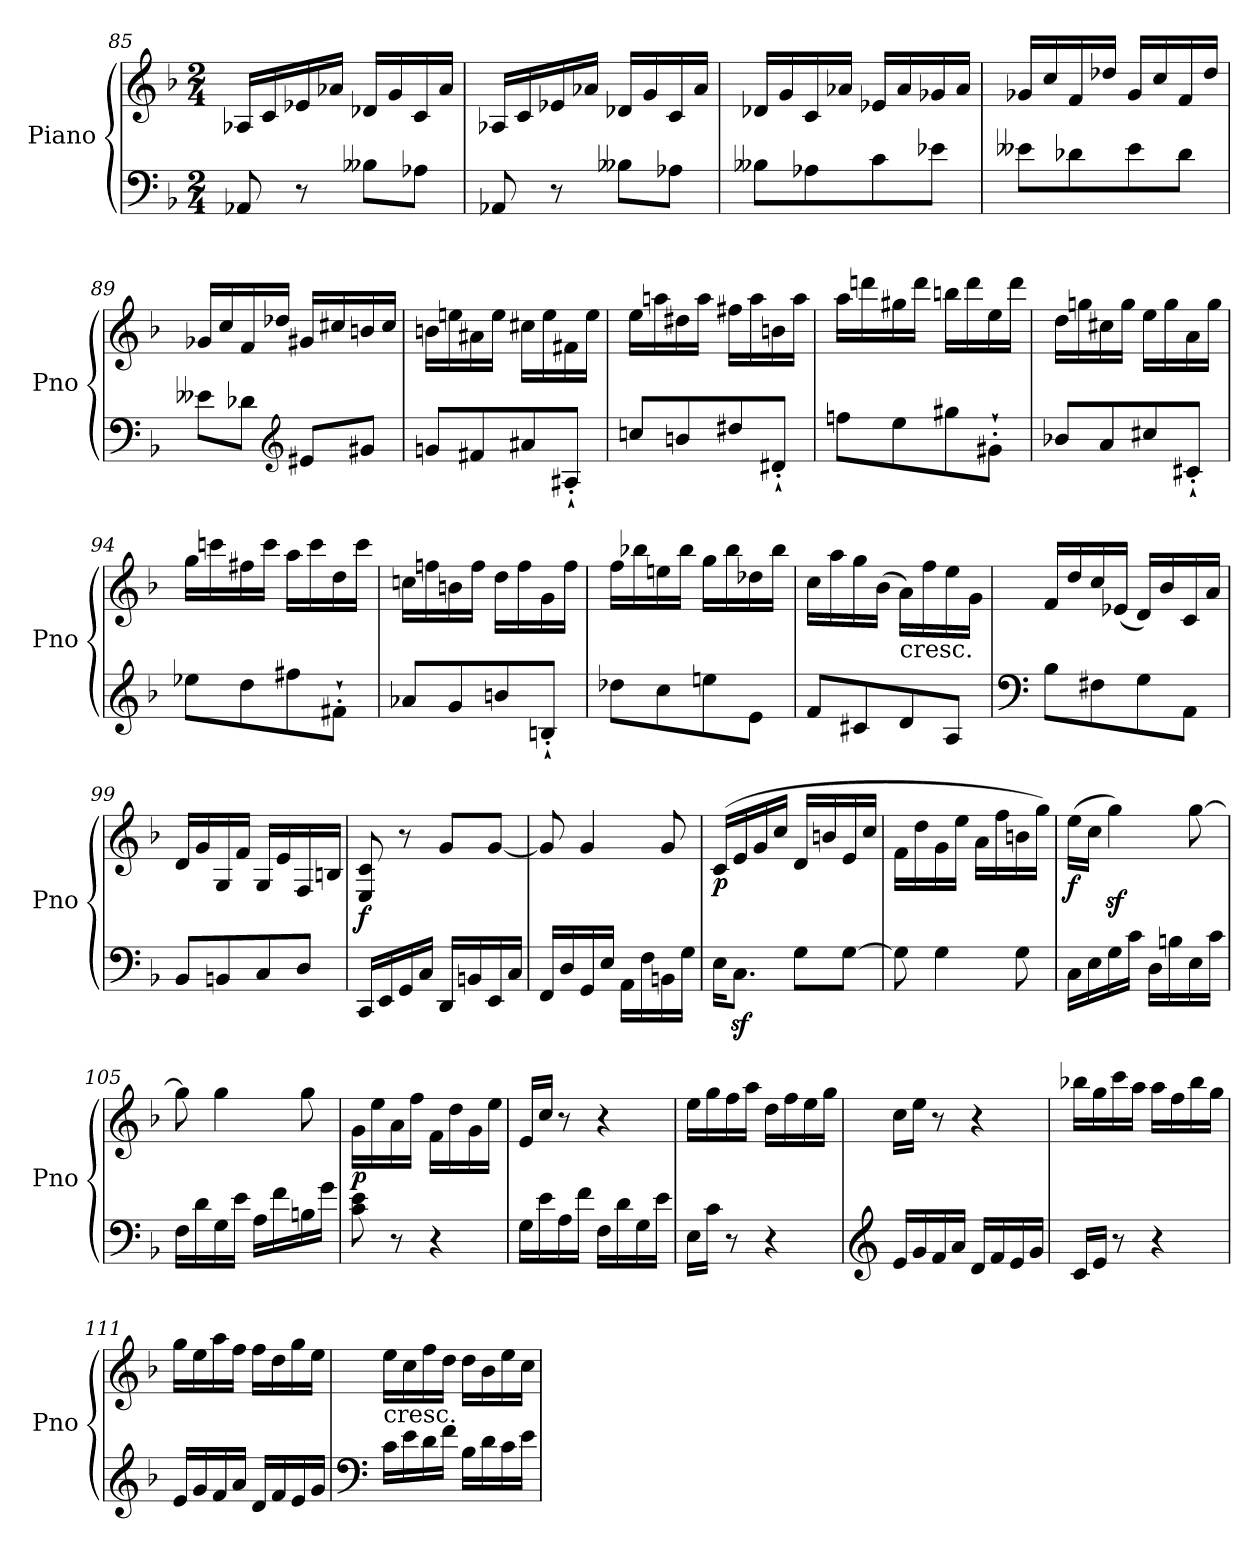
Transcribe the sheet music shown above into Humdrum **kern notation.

**kern	**kern	**dynam
*part1	*part1	*part1
*staff2	*staff1	*staff1/2
*I"Piano	*	*
*I'Pno	*	*
*clefF4	*clefG2	*
*k[b-]	*k[b-]	*
*F:	*F:	*
*M2/4	*M2/4	*
=85	=85	=85
8AA-X/	16A-X/LL	.
.	16c/	.
8r	16e-X/	.
.	16a-X/JJ	.
8B--X\L	16d-X/LL	.
.	16g/	.
8A-X\J	16c/	.
.	16a-/JJ	.
=86	=86	=86
8AA-X/	16A-X/LL	.
.	16c/	.
8r	16e-X/	.
.	16a-X/JJ	.
8B--X\L	16d-X/LL	.
.	16g/	.
8A-X\J	16c/	.
.	16a-/JJ	.
!!LO:LB:g=z
=87	=87	=87
8B--X\L	16d-X/LL	.
.	16g/	.
8A-X\	16c/	.
.	16a-X/JJ	.
8c\	16e-X/LL	.
.	16a-/	.
8e-X\J	16g-X/	.
.	16a-/JJ	.
=88	=88	=88
8e--X\L	16g-X/LL	.
.	16cc/	.
8d-X\	16f/	.
.	16dd-X/JJ	.
8e--\	16g-/LL	.
.	16cc/	.
8d-\J	16f/	.
.	16dd-/JJ	.
=89	=89	=89
8e--X\L	16g-X/LL	.
.	16cc/	.
8d-X\J	16f/	.
.	16dd-X/JJ	.
*clefG2	*	*
8e#X/L	16g#X/LL	.
.	16cc#X/	.
8g#X/J	16bn/	.
.	16cc#/JJ	.
=90	=90	=90
8gn/L	16bn\LL	.
.	16een\	.
8f#X/	16a#X\	.
.	16ee\JJ	.
8a#X/	16cc#X\LL	.
.	16ee\	.
8A#X'`/J	16f#X\	.
.	16ee\JJ	.
!!LO:LB:g=z
=91	=91	=91
8ccn/L	16ee\LL	.
.	16aan\	.
8bn/	16dd#X\	.
.	16aa\JJ	.
8dd#X/	16ff#X\LL	.
.	16aa\	.
8d#X'`/J	16bn\	.
.	16aa\JJ	.
=92	=92	=92
8ffn\L	16aa\LL	.
.	16dddn\	.
8ee\	16gg#X\	.
.	16ddd\JJ	.
8gg#X\	16bbn\LL	.
.	16ddd\	.
8g#X'`\J	16ee\	.
.	16ddd\JJ	.
=93	=93	=93
8b-X/L	16dd\LL	.
.	16ggn\	.
8a/	16cc#X\	.
.	16gg\JJ	.
8cc#X/	16ee\LL	.
.	16gg\	.
8c#X'`/J	16a\	.
.	16gg\JJ	.
=94	=94	=94
8ee-X\L	16gg\LL	.
.	16cccn\	.
8dd\	16ff#X\	.
.	16ccc\JJ	.
8ff#X\	16aa\LL	.
.	16ccc\	.
8f#X'`\J	16dd\	.
.	16ccc\JJ	.
!!LO:LB:g=z
=95	=95	=95
8a-X/L	16ccn\LL	.
.	16ffn\	.
8g/	16bn\	.
.	16ff\JJ	.
8bn/	16dd\LL	.
.	16ff\	.
8Bn'`/J	16g\	.
.	16ff\JJ	.
=96	=96	=96
8dd-X\L	16ff\LL	.
.	16bb-X\	.
8cc\	16een\	.
.	16bb-\JJ	.
8een\	16gg\LL	.
.	16bb-\	.
8e\J	16dd-X\	.
.	16bb-\JJ	.
=97	=97	=97
8f/L	16cc\LL	.
.	16aa\	.
8c#X/	16gg\	.
.	(>16b-\JJ	.
!	!LO:TX:b:t=cresc.	!
8d/	16a\LL)	.
.	16ff\	.
8A/J	16ee\	.
.	16g\JJ	.
=98	=98	=98
*clefF4	*	*
8B-\L	16f/LL	.
.	16dd/	.
8F#X\	16cc/	.
.	(<16e-X/JJ	.
8G\	16d/LL)	.
.	16b-/	.
8AA\J	16c/	.
.	16a/JJ	.
=99	=99	=99
8BB-/L	16d/LL	.
.	16g/	.
8BBn/	16G/	.
.	16f/JJ	.
8C/	16G/LL	.
.	16e/	.
8D/J	16F/	.
.	16Bn/JJ	.
!!LO:LB:g=z
=100	=100	=100
!	!	!LO:DY:b
16CC/LL	8E/ 8c/	f
16EE/	.	.
16GG/	8r	.
16C/JJ	.	.
16DD/LL	8g/L	.
16BBn/	.	.
16EE/	[8g/J	.
16C/JJ	.	.
=101	=101	=101
16FF/LL	8g/]	.
16D/	.	.
16GG/	4g/	.
16E/JJ	.	.
16AA\LL	.	.
16F\	.	.
16BBn\	8g/	.
16G\JJ	.	.
=102	=102	=102
!	!	!LO:DY:b
16E\KL	(>16c/LL	p
8.Cz<\J	16e/	.
.	16g/	.
.	16cc/JJ	.
8G\L	16d/LL	.
.	16bn/	.
[8G\J	16e/	.
.	16cc/JJ	.
=103	=103	=103
8G\]	16f\LL	.
.	16dd\	.
4G\	16g\	.
.	16ee\JJ	.
.	16a\LL	.
.	16ff\	.
8G\	16bn\	.
.	16gg\JJ)	.
=104	=104	=104
!	!	!LO:DY:b
16C\LL	(>16ee\LL	f
16E\	16cc\JJ	.
16G\	4ggz<\)	.
16c\JJ	.	.
16D\LL	.	.
16Bn\	.	.
16E\	[8gg\	.
16c\JJ	.	.
!!LO:LB:g=z
=105	=105	=105
16F\LL	8gg\]	.
16d\	.	.
16G\	4gg\	.
16e\JJ	.	.
16A\LL	.	.
16f\	.	.
16Bn\	8gg\	.
16g\JJ	.	.
=106	=106	=106
!	!	!LO:DY:b
8c\ 8e\	16g\LL	p
.	16ee\	.
8r	16a\	.
.	16ff\JJ	.
4r	16f\LL	.
.	16dd\	.
.	16g\	.
.	16ee\JJ	.
=107	=107	=107
16G\LL	16e/LL	.
16e\	16cc/JJ	.
16A\	8r	.
16f\JJ	.	.
16F\LL	4r	.
16d\	.	.
16G\	.	.
16e\JJ	.	.
=108	=108	=108
16E\LL	16ee\LL	.
16c\JJ	16gg\	.
8r	16ff\	.
.	16aa\JJ	.
4r	16dd\LL	.
.	16ff\	.
.	16ee\	.
.	16gg\JJ	.
=109	=109	=109
*clefG2	*	*
16e/LL	16cc\LL	.
16g/	16ee\JJ	.
16f/	8r	.
16a/JJ	.	.
16d/LL	4r	.
16f/	.	.
16e/	.	.
16g/JJ	.	.
!!LO:PB:g=z
=110	=110	=110
16c/LL	16bb-X\LL	.
16e/JJ	16gg\	.
8r	16ccc\	.
.	16aa\JJ	.
4r	16aa\LL	.
.	16ff\	.
.	16bb-\	.
.	16gg\JJ	.
=111	=111	=111
16e/LL	16gg\LL	.
16g/	16ee\	.
16f/	16aa\	.
16a/JJ	16ff\JJ	.
16d/LL	16ff\LL	.
16f/	16dd\	.
16e/	16gg\	.
16g/JJ	16ee\JJ	.
=112	=112	=112
*clefF4	*	*
!	!LO:TX:b:t=cresc.	!
16c\LL	16ee\LL	.
16e\	16cc\	.
16d\	16ff\	.
16f\JJ	16dd\JJ	.
16B-\LL	16dd\LL	.
16d\	16b-\	.
16c\	16ee\	.
16e\JJ	16cc\JJ	.
=	=	=
*-	*-	*-
